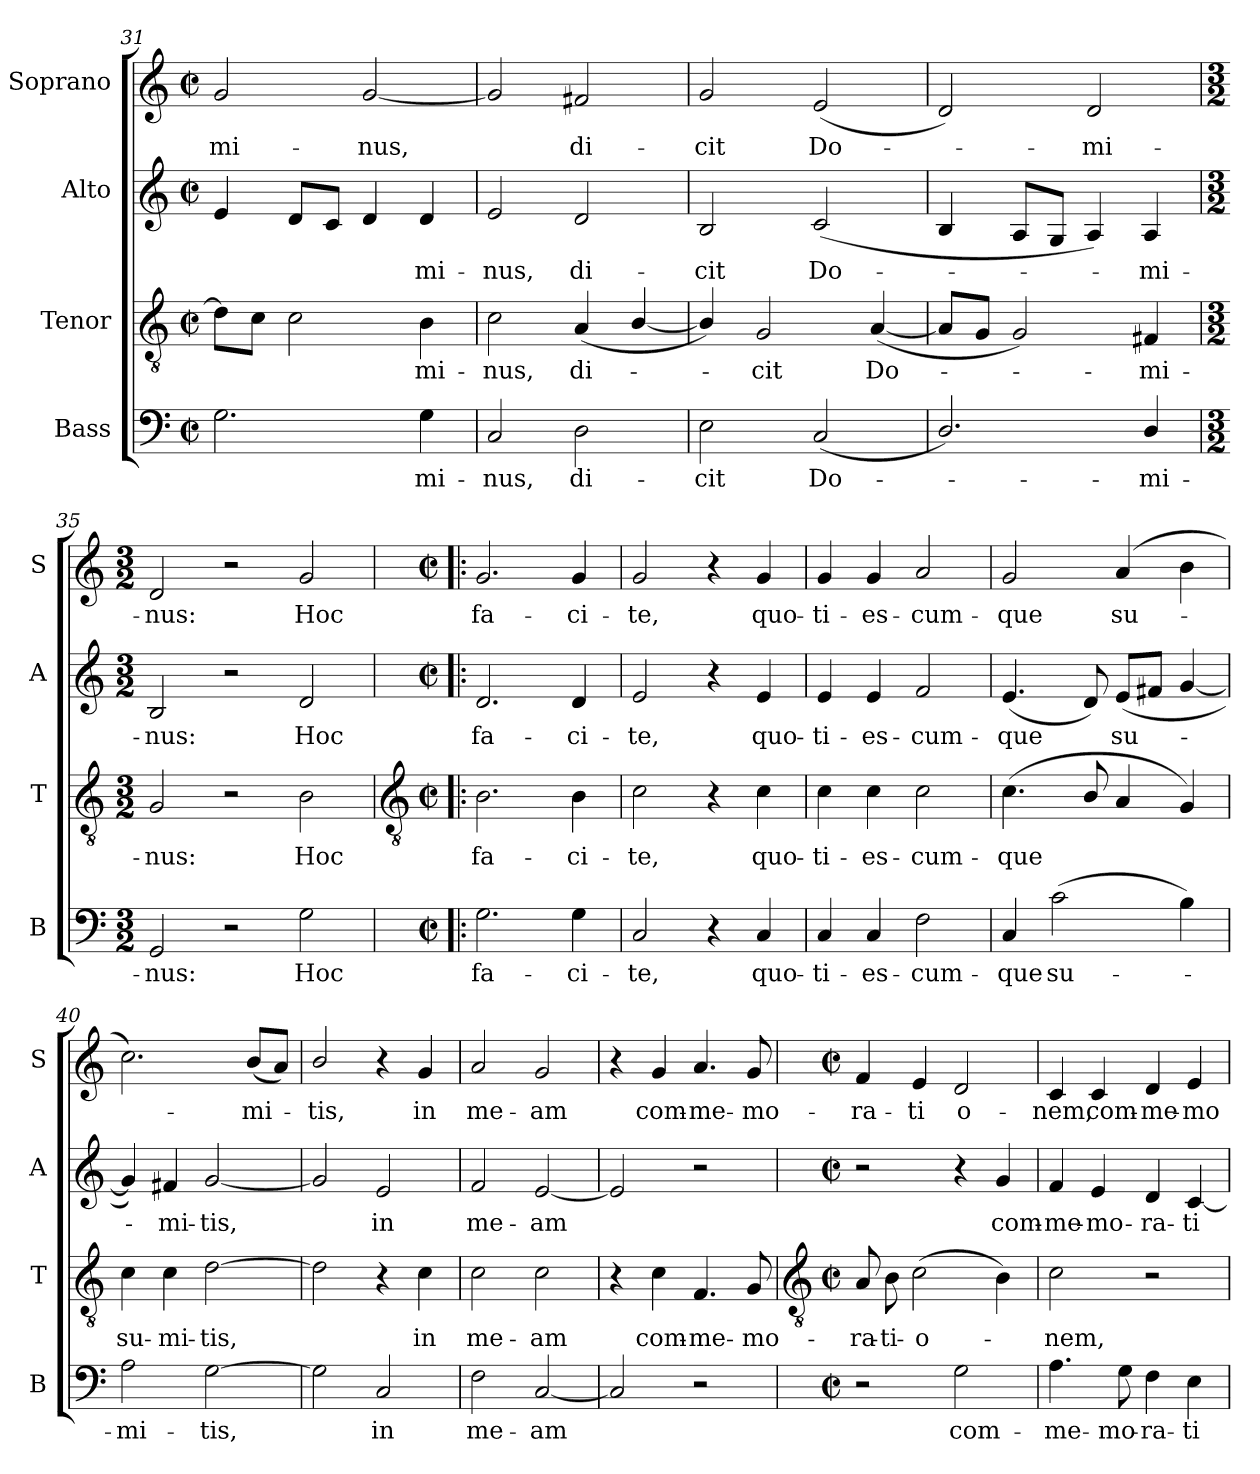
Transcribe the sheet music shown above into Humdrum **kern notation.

**kern	**text	**kern	**text	**kern	**text	**kern	**text
*part4	*part4	*part3	*part3	*part2	*part2	*part1	*part1
*staff4	*staff4	*staff3	*staff3	*staff2	*staff2	*staff1	*staff1
*I"Bass	*	*I"Tenor	*	*I"Alto	*	*I"Soprano	*
*I'B	*	*I'T	*	*I'A	*	*I'S	*
*clefF4	*	*clefGv2	*	*clefG2	*	*clefG2	*
*k[]	*	*k[]	*	*k[]	*	*k[]	*
*C:	*	*C:	*	*C:	*	*C:	*
*M2/2	*	*M2/2	*	*M2/2	*	*M2/2	*
*met(c|)	*	*met(c|)	*	*met(c|)	*	*met(c|)	*
=31	=31	=31	=31	=31	=31	=31	=31
!	!	!	!	!	!	!	!LO:LY:b
2.G	.	8dL]	.	4e	.	2g	-mi-
.	.	8cJ	.	.	.	.	.
.	.	2c	.	8dL	.	.	.
.	.	.	.	8cJ	.	.	.
!	!	!	!	!	!	!	!LO:LY:b
.	.	.	.	4d	.	[2g	-nus,
!	!LO:LY:b	!	!LO:LY:b	!	!LO:LY:b	!	!
4G	mi-	4B	mi-	4d	mi-	.	.
=32	=32	=32	=32	=32	=32	=32	=32
!	!LO:LY:b	!	!LO:LY:b	!	!LO:LY:b	!	!
2C	-nus,	2c	-nus,	2e	-nus,	2g]	.
!	!LO:LY:b	!	!LO:LY:b	!	!LO:LY:b	!	!LO:LY:b
2D	di-	(<4A	di-	2d	di-	2f#X	di-
.	.	[4B/	.	.	.	.	.
=33	=33	=33	=33	=33	=33	=33	=33
!	!LO:LY:b	!	!	!	!LO:LY:b	!	!LO:LY:b
2E	-cit	4B/])	.	2B	-cit	2g	-cit
!	!	!	!LO:LY:b	!	!	!	!
.	.	2G	cit	.	.	.	.
!	!LO:LY:b	!	!	!	!LO:LY:b	!	!LO:LY:b
(<2C	Do-	.	.	(<2c	Do-	(<2e	Do-
!	!	!	!LO:LY:b	!	!	!	!
.	.	(<[4A	Do-	.	.	.	.
=34	=34	=34	=34	=34	=34	=34	=34
2.D/)	.	8AL]	.	4B	.	2d)	.
.	.	8GJ	.	.	.	.	.
.	.	2G)	.	8AL	.	.	.
.	.	.	.	8GJ	.	.	.
!	!	!	!	!	!	!	!LO:LY:b
.	.	.	.	4A)	.	2d	mi-
!	!LO:LY:b	!	!LO:LY:b	!	!LO:LY:b	!	!
4D/	mi-	4F#X	mi-	4A	mi-	.	.
=35	=35	=35	=35	=35	=35	=35	=35
*M3/2	*	*M3/2	*	*M3/2	*	*M3/2	*
!	!LO:LY:b	!	!LO:LY:b	!	!LO:LY:b	!	!LO:LY:b
2GG	-nus:	2G	-nus:	2B	-nus:	2d	-nus:
2r	.	2r	.	2r	.	2r	.
!	!LO:LY:b	!	!LO:LY:b	!	!LO:LY:b	!	!LO:LY:b
2G	Hoc	2B	Hoc	2d	Hoc	2g	Hoc
!!LO:LB:g=z
=36!|:	=36!|:	=36!|:	=36!|:	=36!|:	=36!|:	=36!|:	=36!|:
*	*	*clefGv2	*	*	*	*	*
*M2/2	*	*M2/2	*	*M2/2	*	*M2/2	*
*met(c|)	*	*met(c|)	*	*met(c|)	*	*met(c|)	*
!	!LO:LY:b	!	!LO:LY:b	!	!LO:LY:b	!	!LO:LY:b
2.G	fa-	2.B	fa-	2.d	fa-	2.g	fa-
!	!LO:LY:b	!	!LO:LY:b	!	!LO:LY:b	!	!LO:LY:b
4G	-ci-	4B	-ci-	4d	-ci-	4g	-ci-
=37	=37	=37	=37	=37	=37	=37	=37
!	!LO:LY:b	!	!LO:LY:b	!	!LO:LY:b	!	!LO:LY:b
2C	-te,	2c	-te,	2e	-te,	2g	-te,
4r	.	4r	.	4r	.	4r	.
!	!LO:LY:b	!	!LO:LY:b	!	!LO:LY:b	!	!LO:LY:b
4C	quo-	4c	quo-	4e	quo-	4g	quo-
=38	=38	=38	=38	=38	=38	=38	=38
!	!LO:LY:b	!	!LO:LY:b	!	!LO:LY:b	!	!LO:LY:b
4C	-ti-	4c	-ti-	4e	-ti-	4g	-ti-
!	!LO:LY:b	!	!LO:LY:b	!	!LO:LY:b	!	!LO:LY:b
4C	-es-	4c	-es-	4e	-es-	4g	-es-
!	!LO:LY:b	!	!LO:LY:b	!	!LO:LY:b	!	!LO:LY:b
2F	-cum-	2c	-cum-	2f	-cum-	2a	-cum-
=39	=39	=39	=39	=39	=39	=39	=39
!	!LO:LY:b	!	!LO:LY:b	!	!LO:LY:b	!	!LO:LY:b
4C	-que	(<4.c	-que	(<4.e	-que	2g	-que
!	!LO:LY:b	!	!	!	!	!	!
(>2c	su-	.	.	.	.	.	.
.	.	8B/	.	8d)	.	.	.
!	!	!	!	!	!LO:LY:b	!	!LO:LY:b
.	.	4A	.	(<8eL	su-	(>4a	su-
.	.	.	.	8f#XJ	.	.	.
4B)	.	4G)	.	[4g	.	4b	.
=40	=40	=40	=40	=40	=40	=40	=40
!	!LO:LY:b	!	!LO:LY:b	!	!	!	!
2A	mi-	4c	su-	4g])	.	2.cc)	.
!	!	!	!LO:LY:b	!	!LO:LY:b	!	!
.	.	4c	-mi-	4f#X	mi-	.	.
!	!LO:LY:b	!	!LO:LY:b	!	!LO:LY:b	!	!
[2G	-tis,	[2d	-tis,	[2g	-tis,	.	.
!	!	!	!	!	!	!	!LO:LY:b
.	.	.	.	.	.	(<8bL	mi-
.	.	.	.	.	.	8aJ)	.
=41	=41	=41	=41	=41	=41	=41	=41
!	!	!	!	!	!	!	!LO:LY:b
2G]	.	2d]	.	2g]	.	2b/	tis,
!	!LO:LY:b	!	!	!	!LO:LY:b	!	!
2C	in	4r	.	2e	in	4r	.
!	!	!	!LO:LY:b	!	!	!	!LO:LY:b
.	.	4c	in	.	.	4g	in
=42	=42	=42	=42	=42	=42	=42	=42
!	!LO:LY:b	!	!LO:LY:b	!	!LO:LY:b	!	!LO:LY:b
2F	me-	2c	me-	2f	me-	2a	me-
!	!LO:LY:b	!	!LO:LY:b	!	!LO:LY:b	!	!LO:LY:b
[2C	-am	2c	-am	[2e	-am	2g	-am
=43	=43	=43	=43	=43	=43	=43	=43
2C]	.	4r	.	2e]	.	4r	.
!	!	!	!LO:LY:b	!	!	!	!LO:LY:b
.	.	4c	com-	.	.	4g	com-
!	!	!	!LO:LY:b	!	!	!	!LO:LY:b
2r	.	4.F	-me-	2r	.	4.a	-me-
!	!	!	!LO:LY:b	!	!	!	!LO:LY:b
.	.	8G	-mo-	.	.	8g	-mo-
!!LO:LB:g=z
=44	=44	=44	=44	=44	=44	=44	=44
*	*	*clefGv2	*	*	*	*	*
*M2/2	*	*M2/2	*	*M2/2	*	*M2/2	*
*met(c|)	*	*met(c|)	*	*met(c|)	*	*met(c|)	*
!	!	!	!LO:LY:b	!	!	!	!LO:LY:b
2r	.	8A	-ra-	2r	.	4f	-ra-
!	!	!	!LO:LY:b	!	!	!	!
.	.	8B	-ti-	.	.	.	.
!	!	!	!LO:LY:b	!	!	!	!LO:LY:b
.	.	(>2c	-o-	.	.	4e	-ti
!	!LO:LY:b	!	!	!	!	!	!LO:LY:b
2G	com-	.	.	4r	.	2d	o-
!	!	!	!	!	!LO:LY:b	!	!
.	.	4B)	.	4g	com-	.	.
=45	=45	=45	=45	=45	=45	=45	=45
!	!LO:LY:b	!	!LO:LY:b	!	!LO:LY:b	!	!LO:LY:b
4.A	-me-	2c	nem,	4f	-me-	4c	-nem,
!	!	!	!	!	!LO:LY:b	!	!LO:LY:b
.	.	.	.	4e	-mo-	4c	com-
!	!LO:LY:b	!	!	!	!	!	!
8G	-mo-	.	.	.	.	.	.
!	!LO:LY:b	!	!	!	!LO:LY:b	!	!LO:LY:b
4F	-ra-	2r	.	4d	-ra-	4d	-me-
!	!LO:LY:b	!	!	!	!LO:LY:b	!	!LO:LY:b
4E	-ti-	.	.	[4c	-ti-	4e	-mo-
=	=	=	=	=	=	=	=
*-	*-	*-	*-	*-	*-	*-	*-
